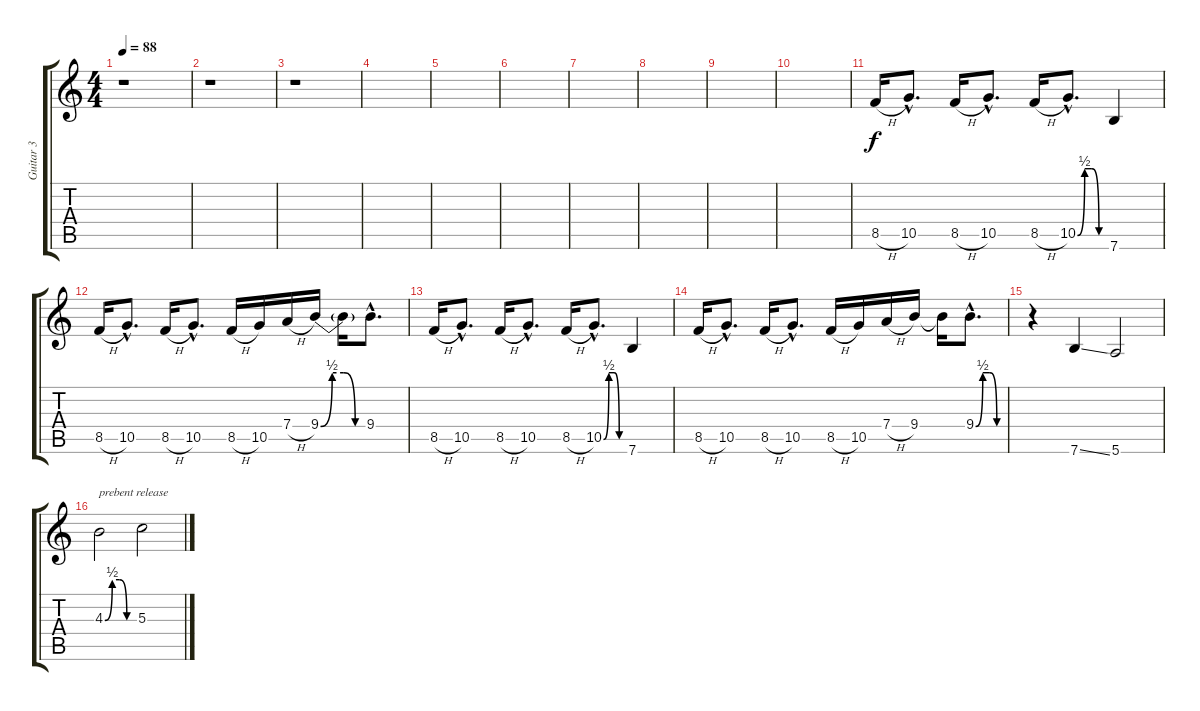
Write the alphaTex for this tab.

\track ("Guitar 3" "Guitar 3") {instrument distortionguitar}
\staff {score tabs}
\tuning (E4 B3 G3 D3 A2 E2) {hide}
\ts (4 4)
\tempo 88
\clef g2
\ks c
r.1{dy f} |
r.1 |
r.1 |
|
|
|
|
|
|
|
8.5{h}.16 10.5{hac}.8{d} 8.5{h}.16 10.5{hac}.8{d} 8.5{h}.16 10.5{be (custom 0 0 15 2 30 2 45 0 60 0) hac}.8{d} 7.6.4 |
8.5{h}.16 10.5{hac}.8{d} 8.5{h}.16 10.5{hac}.8{d} 8.5{h}.16 10.5.16 7.4{h}.16 9.4{be (custom 0 0 15 2 30 2 45 0 60 0)}.16 9.4{t}.16 9.4{hac}.8{d} |
8.5{h}.16 10.5{hac}.8{d} 8.5{h}.16 10.5{hac}.8{d} 8.5{h}.16 10.5{be (custom 0 0 15 2 30 2 45 0 60 0) hac}.8{d} 7.6.4 |
8.5{h}.16 10.5{hac}.8{d} 8.5{h}.16 10.5{hac}.8{d} 8.5{h}.16 10.5.16 7.4{h}.16 9.4.16 9.4{t}.16 9.4{be (custom 0 0 15 2 30 2 45 0 60 0) hac}.8{d} |
r.4 7.6{ss}.4 5.6.2 |
4.3{be (custom 0 0 15 2 30 2 45 0 60 0)}.2{txt "prebent release"} 5.3.2
